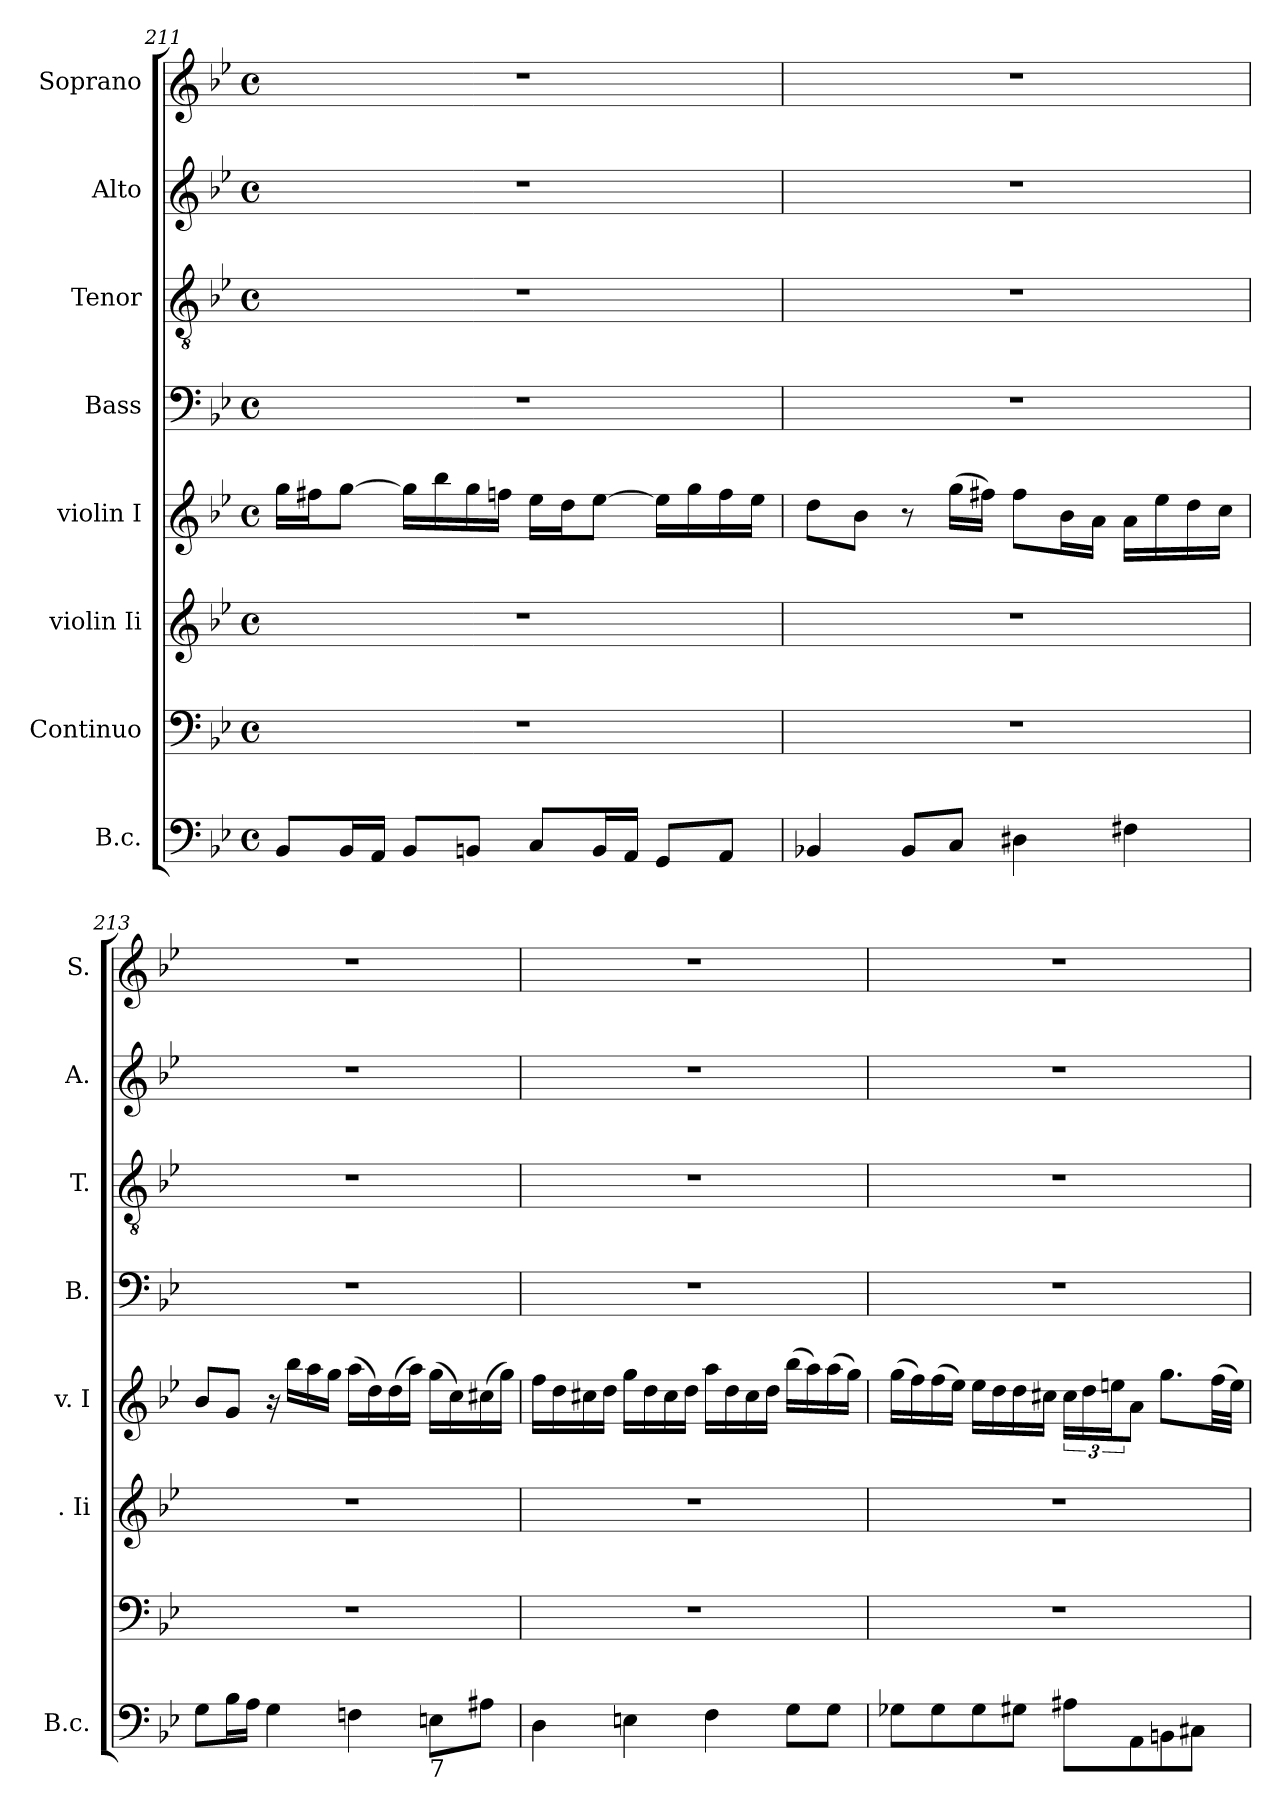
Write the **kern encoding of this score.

**kern	**kern	**kern	**kern	**kern	**kern	**kern	**kern
*part8	*part7	*part6	*part5	*part4	*part3	*part2	*part1
*staff8	*staff7	*staff6	*staff5	*staff4	*staff3	*staff2	*staff1
*I"B.c.	*I"Continuo	*I"violin Ii	*I"violin I	*I"Bass	*I"Tenor	*I"Alto	*I"Soprano
*I'B.c.	*	*I'. Ii	*I'v. I	*I'B.	*I'T.	*I'A.	*I'S.
!!LO:LB:g=z
*clefF4	*clefF4	*clefG2	*clefG2	*clefF4	*clefGv2	*clefG2	*clefG2
*k[b-e-]	*k[b-e-]	*k[b-e-]	*k[b-e-]	*k[b-e-]	*k[b-e-]	*k[b-e-]	*k[b-e-]
*B-:	*B-:	*B-:	*B-:	*B-:	*B-:	*B-:	*B-:
*M4/4	*M4/4	*M4/4	*M4/4	*M4/4	*M4/4	*M4/4	*M4/4
*met(c)	*met(c)	*met(c)	*met(c)	*met(c)	*met(c)	*met(c)	*met(c)
=211	=211	=211	=211	=211	=211	=211	=211
8BB-</L	1r	1r	16gg\L	1r	1r	1r	1r
.	.	.	16ff#X\	.	.	.	.
16BB-/	.	.	[>8gg\J	.	.	.	.
16AA/J	.	.	.	.	.	.	.
8BB-/L	.	.	16gg\L]	.	.	.	.
.	.	.	16bb-\	.	.	.	.
8BBn/J	.	.	16gg\	.	.	.	.
.	.	.	16ffn\J	.	.	.	.
8C/L	.	.	16ee-\L	.	.	.	.
.	.	.	16dd\	.	.	.	.
16BB/	.	.	[>8ee-\J	.	.	.	.
16AA/J	.	.	.	.	.	.	.
8GG/L	.	.	16ee-\L]	.	.	.	.
.	.	.	16gg\	.	.	.	.
8AA/J	.	.	16ff\	.	.	.	.
.	.	.	16ee-\J	.	.	.	.
=212	=212	=212	=212	=212	=212	=212	=212
4BB-X/	1r	1r	8dd\L	1r	1r	1r	1r
.	.	.	8b-\J	.	.	.	.
8BB-/L	.	.	8r	.	.	.	.
8C/J	.	.	(>16gg\L	.	.	.	.
.	.	.	16ff#X\J)	.	.	.	.
4D#\	.	.	8ff#\L	.	.	.	.
.	.	.	16b-\	.	.	.	.
.	.	.	16a\J	.	.	.	.
4F#X\	.	.	16a\L	.	.	.	.
.	.	.	16ee-\	.	.	.	.
.	.	.	16dd\	.	.	.	.
.	.	.	16cc\J	.	.	.	.
=213	=213	=213	=213	=213	=213	=213	=213
8G\L	1r	1r	8b-/L	1r	1r	1r	1r
16B-\	.	.	8g/J	.	.	.	.
16A\J	.	.	.	.	.	.	.
4G\	.	.	16ra	.	.	.	.
.	.	.	16bb-\L	.	.	.	.
.	.	.	16aa\	.	.	.	.
.	.	.	16gg\J	.	.	.	.
4Fn<\	.	.	(>16aa\L	.	.	.	.
.	.	.	16dd\)	.	.	.	.
.	.	.	(>16dd\	.	.	.	.
.	.	.	16aa\J)	.	.	.	.
!LO:TX:b:t=7	!	!	!	!	!	!	!
8En\L	.	.	(>16gg\L	.	.	.	.
.	.	.	16cc\)	.	.	.	.
8A#\J	.	.	(>16cc#X\	.	.	.	.
.	.	.	16gg\J)	.	.	.	.
!!LO:LB:g=z
=214	=214	=214	=214	=214	=214	=214	=214
4D\	1r	1r	16ff\L	1r	1r	1r	1r
.	.	.	16dd\	.	.	.	.
.	.	.	16cc#X\	.	.	.	.
.	.	.	16dd\J	.	.	.	.
4En<\	.	.	16gg\L	.	.	.	.
.	.	.	16dd\	.	.	.	.
.	.	.	16cc#\	.	.	.	.
.	.	.	16dd\J	.	.	.	.
4F\	.	.	16aa\L	.	.	.	.
.	.	.	16dd\	.	.	.	.
.	.	.	16cc#\	.	.	.	.
.	.	.	16dd\J	.	.	.	.
8G\L	.	.	(>16bb-\L	.	.	.	.
.	.	.	16aa\)	.	.	.	.
8G\J	.	.	(>16aa\	.	.	.	.
.	.	.	16gg\J)	.	.	.	.
=215	=215	=215	=215	=215	=215	=215	=215
8G-<\L	1r	1r	(>16gg\L	1r	1r	1r	1r
.	.	.	16ff\)	.	.	.	.
8G-\	.	.	(>16ff\	.	.	.	.
.	.	.	16ee-\J)	.	.	.	.
8G-\	.	.	16ee-\L	.	.	.	.
.	.	.	16dd\	.	.	.	.
8G#X<\J	.	.	16dd\	.	.	.	.
.	.	.	16cc#X\J	.	.	.	.
8A#\L	.	.	24cc#\L	.	.	.	.
.	.	.	24dd\	.	.	.	.
.	.	.	24een\	.	.	.	.
8AA\	.	.	8a\J	.	.	.	.
8BBn\	.	.	8.gg\L	.	.	.	.
8C#X\J	.	.	.	.	.	.	.
.	.	.	(>32ff\	.	.	.	.
.	.	.	32ee\J)	.	.	.	.
=	=	=	=	=	=	=	=
*-	*-	*-	*-	*-	*-	*-	*-
